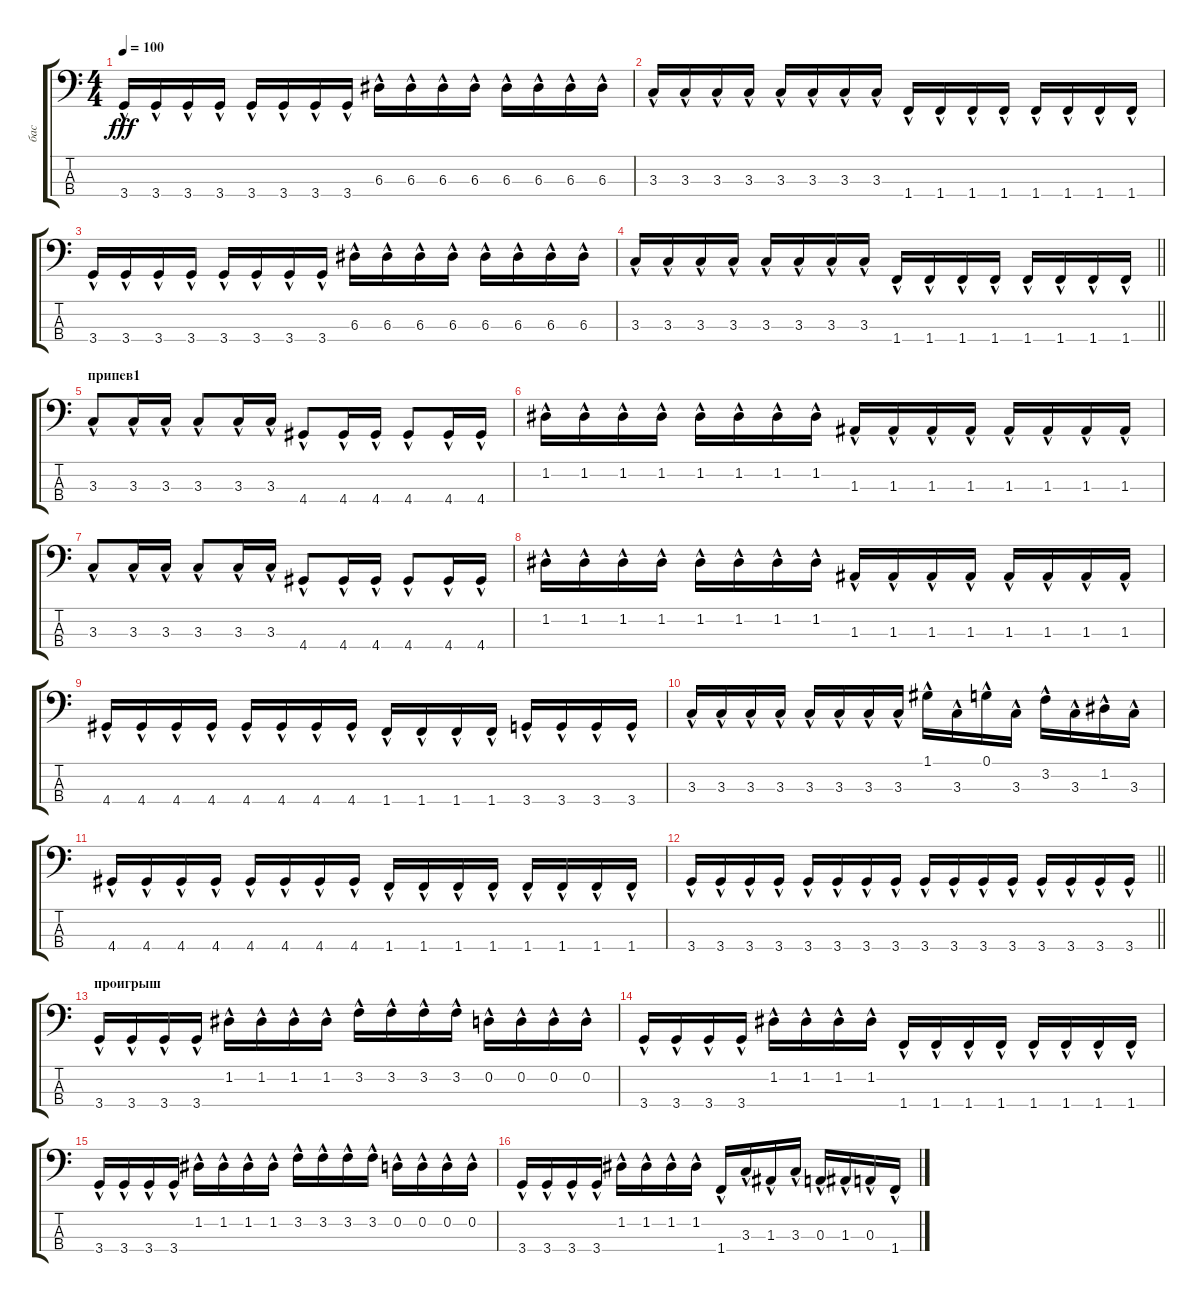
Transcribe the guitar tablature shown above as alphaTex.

\track ("бас" "бас") {instrument electricbassfinger}
\staff {score tabs}
\tuning (G2 D2 A1 E1) {hide}
\ts (4 4)
\tempo 100
\clef f4
\ks c
3.4{hac}.16{dy fff} 3.4{hac}.16 3.4{hac}.16 3.4{hac}.16 3.4{hac}.16 3.4{hac}.16 3.4{hac}.16 3.4{hac}.16 6.3{hac}.16 6.3{hac}.16 6.3{hac}.16 6.3{hac}.16 6.3{hac}.16 6.3{hac}.16 6.3{hac}.16 6.3{hac}.16 |
3.3{hac}.16 3.3{hac}.16 3.3{hac}.16 3.3{hac}.16 3.3{hac}.16 3.3{hac}.16 3.3{hac}.16 3.3{hac}.16 1.4{hac}.16 1.4{hac}.16 1.4{hac}.16 1.4{hac}.16 1.4{hac}.16 1.4{hac}.16 1.4{hac}.16 1.4{hac}.16 |
3.4{hac}.16 3.4{hac}.16 3.4{hac}.16 3.4{hac}.16 3.4{hac}.16 3.4{hac}.16 3.4{hac}.16 3.4{hac}.16 6.3{hac}.16 6.3{hac}.16 6.3{hac}.16 6.3{hac}.16 6.3{hac}.16 6.3{hac}.16 6.3{hac}.16 6.3{hac}.16 |
\barLineRight lightlight
3.3{hac}.16 3.3{hac}.16 3.3{hac}.16 3.3{hac}.16 3.3{hac}.16 3.3{hac}.16 3.3{hac}.16 3.3{hac}.16 1.4{hac}.16 1.4{hac}.16 1.4{hac}.16 1.4{hac}.16 1.4{hac}.16 1.4{hac}.16 1.4{hac}.16 1.4{hac}.16 |
\section ("" "припев1")
3.3{hac}.8 3.3{hac}.16 3.3{hac}.16 3.3{hac}.8 3.3{hac}.16 3.3{hac}.16 4.4{hac}.8 4.4{hac}.16 4.4{hac}.16 4.4{hac}.8 4.4{hac}.16 4.4{hac}.16 |
1.2{hac}.16 1.2{hac}.16 1.2{hac}.16 1.2{hac}.16 1.2{hac}.16 1.2{hac}.16 1.2{hac}.16 1.2{hac}.16 1.3{hac}.16 1.3{hac}.16 1.3{hac}.16 1.3{hac}.16 1.3{hac}.16 1.3{hac}.16 1.3{hac}.16 1.3{hac}.16 |
3.3{hac}.8 3.3{hac}.16 3.3{hac}.16 3.3{hac}.8 3.3{hac}.16 3.3{hac}.16 4.4{hac}.8 4.4{hac}.16 4.4{hac}.16 4.4{hac}.8 4.4{hac}.16 4.4{hac}.16 |
1.2{hac}.16 1.2{hac}.16 1.2{hac}.16 1.2{hac}.16 1.2{hac}.16 1.2{hac}.16 1.2{hac}.16 1.2{hac}.16 1.3{hac}.16 1.3{hac}.16 1.3{hac}.16 1.3{hac}.16 1.3{hac}.16 1.3{hac}.16 1.3{hac}.16 1.3{hac}.16 |
4.4{hac}.16 4.4{hac}.16 4.4{hac}.16 4.4{hac}.16 4.4{hac}.16 4.4{hac}.16 4.4{hac}.16 4.4{hac}.16 1.4{hac}.16 1.4{hac}.16 1.4{hac}.16 1.4{hac}.16 3.4{hac}.16 3.4{hac}.16 3.4{hac}.16 3.4{hac}.16 |
3.3{hac}.16 3.3{hac}.16 3.3{hac}.16 3.3{hac}.16 3.3{hac}.16 3.3{hac}.16 3.3{hac}.16 3.3{hac}.16 1.1{hac}.16 3.3{hac}.16 0.1{hac}.16 3.3{hac}.16 3.2{hac}.16 3.3{hac}.16 1.2{hac}.16 3.3{hac}.16 |
4.4{hac}.16 4.4{hac}.16 4.4{hac}.16 4.4{hac}.16 4.4{hac}.16 4.4{hac}.16 4.4{hac}.16 4.4{hac}.16 1.4{hac}.16 1.4{hac}.16 1.4{hac}.16 1.4{hac}.16 1.4{hac}.16 1.4{hac}.16 1.4{hac}.16 1.4{hac}.16 |
\barLineRight lightlight
3.4{hac}.16 3.4{hac}.16 3.4{hac}.16 3.4{hac}.16 3.4{hac}.16 3.4{hac}.16 3.4{hac}.16 3.4{hac}.16 3.4{hac}.16 3.4{hac}.16 3.4{hac}.16 3.4{hac}.16 3.4{hac}.16 3.4{hac}.16 3.4{hac}.16 3.4{hac}.16 |
\section ("" "проигрыш")
3.4{hac}.16 3.4{hac}.16 3.4{hac}.16 3.4{hac}.16 1.2{hac}.16 1.2{hac}.16 1.2{hac}.16 1.2{hac}.16 3.2{hac}.16 3.2{hac}.16 3.2{hac}.16 3.2{hac}.16 0.2{hac}.16 0.2{hac}.16 0.2{hac}.16 0.2{hac}.16 |
3.4{hac}.16 3.4{hac}.16 3.4{hac}.16 3.4{hac}.16 1.2{hac}.16 1.2{hac}.16 1.2{hac}.16 1.2{hac}.16 1.4{hac}.16 1.4{hac}.16 1.4{hac}.16 1.4{hac}.16 1.4{hac}.16 1.4{hac}.16 1.4{hac}.16 1.4{hac}.16 |
3.4{hac}.16 3.4{hac}.16 3.4{hac}.16 3.4{hac}.16 1.2{hac}.16 1.2{hac}.16 1.2{hac}.16 1.2{hac}.16 3.2{hac}.16 3.2{hac}.16 3.2{hac}.16 3.2{hac}.16 0.2{hac}.16 0.2{hac}.16 0.2{hac}.16 0.2{hac}.16 |
3.4{hac}.16 3.4{hac}.16 3.4{hac}.16 3.4{hac}.16 1.2{hac}.16 1.2{hac}.16 1.2{hac}.16 1.2{hac}.16 1.4{hac}.16 3.3{hac}.16 1.3{hac}.16 3.3{hac}.16 0.3{hac}.16 1.3{hac}.16 0.3{hac}.16 1.4{hac}.16
